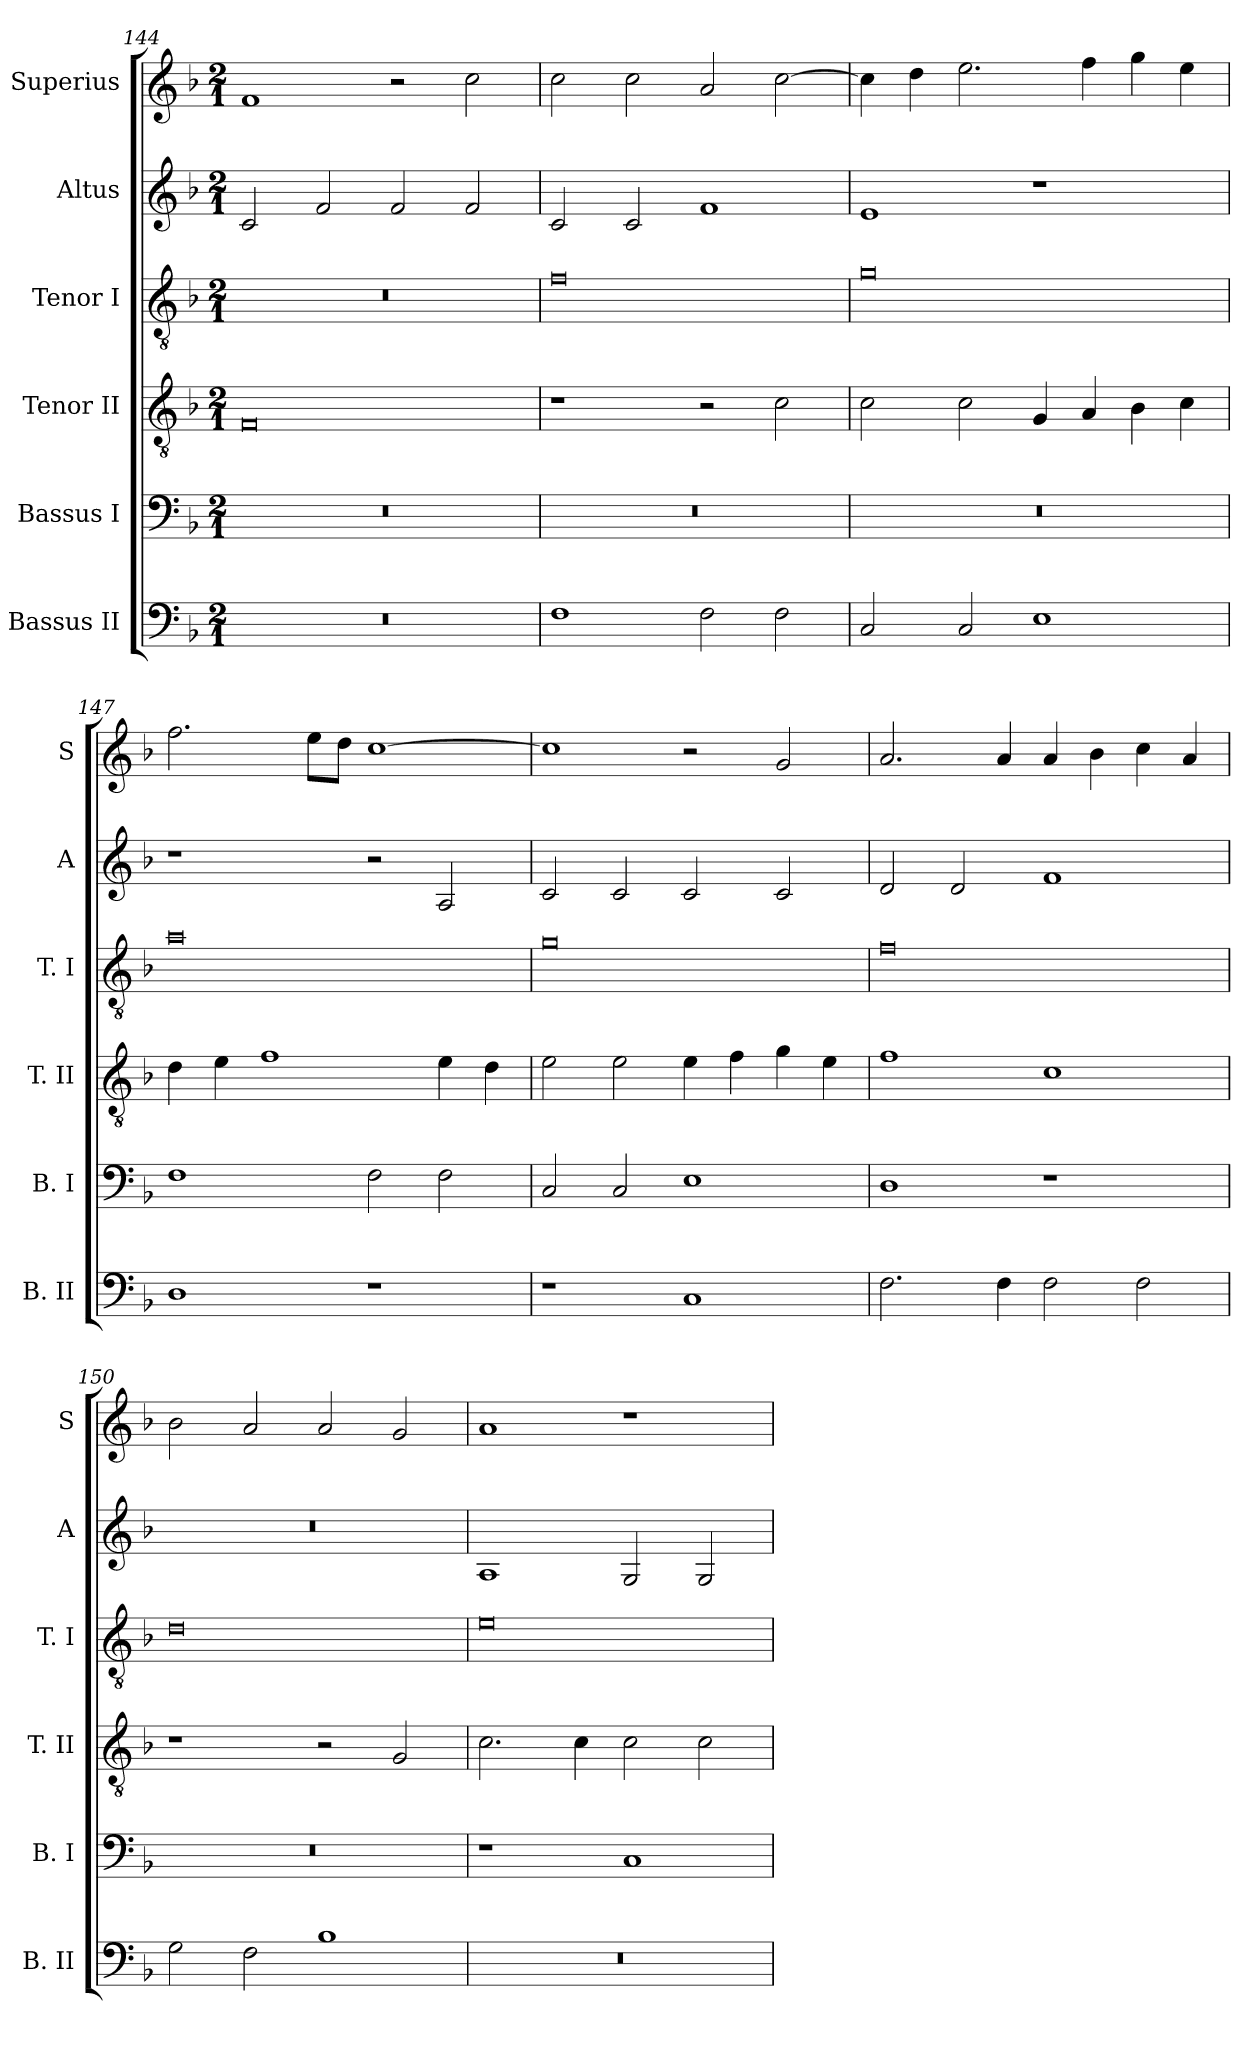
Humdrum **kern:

**kern	**kern	**kern	**kern	**kern	**kern
*part6	*part5	*part4	*part3	*part2	*part1
*staff6	*staff5	*staff4	*staff3	*staff2	*staff1
*I"Bassus II	*I"Bassus I	*I"Tenor II	*I"Tenor I	*I"Altus	*I"Superius
*I'B. II	*I'B. I	*I'T. II	*I'T. I	*I'A	*I'S
*clefF4	*clefF4	*clefGv2	*clefGv2	*clefG2	*clefG2
*k[b-]	*k[b-]	*k[b-]	*k[b-]	*k[b-]	*k[b-]
*F:	*F:	*F:	*F:	*F:	*F:
*M2/1	*M2/1	*M2/1	*M2/1	*M2/1	*M2/1
=144	=144	=144	=144	=144	=144
0r	0r	0F	0r	2c	1f
.	.	.	.	2f	.
.	.	.	.	2f	2r
.	.	.	.	2f	2cc
=145	=145	=145	=145	=145	=145
1F	0r	1r	0f	2c	2cc
.	.	.	.	2c	2cc
2F	.	2r	.	1f	2a
2F	.	2c	.	.	[2cc
=146	=146	=146	=146	=146	=146
2C	0r	2c	0g	1e	4cc]
.	.	.	.	.	4dd
2C	.	2c	.	.	2.ee
1E	.	4G	.	1r	.
.	.	4A	.	.	4ff
.	.	4B-	.	.	4gg
.	.	4c	.	.	4ee
=147	=147	=147	=147	=147	=147
1D	1F	4d	0a	1r	2.ff
.	.	4e	.	.	.
.	.	1f	.	.	.
.	.	.	.	.	8eeL
.	.	.	.	.	8ddJ
1r	2F	.	.	2r	[1cc
.	2F	4e	.	2A	.
.	.	4d	.	.	.
=148	=148	=148	=148	=148	=148
1r	2C	2e	0g	2c	1cc]
.	2C	2e	.	2c	.
1C	1E	4e	.	2c	2r
.	.	4f	.	.	.
.	.	4g	.	2c	2g
.	.	4e	.	.	.
=149	=149	=149	=149	=149	=149
2.F	1D	1f	0f	2d	2.a
.	.	.	.	2d	.
4F	.	.	.	.	4a
2F	1r	1c	.	1f	4a
.	.	.	.	.	4b-
2F	.	.	.	.	4cc
.	.	.	.	.	4a
=150	=150	=150	=150	=150	=150
2G	0r	1r	0d	0r	2b-
2F	.	.	.	.	2a
1B-	.	2r	.	.	2a
.	.	2G	.	.	2g
=151	=151	=151	=151	=151	=151
0r	1r	2.c	0e	1A	1a
.	.	4c	.	.	.
.	1C	2c	.	2G	1r
.	.	2c	.	2G	.
=	=	=	=	=	=
*-	*-	*-	*-	*-	*-
